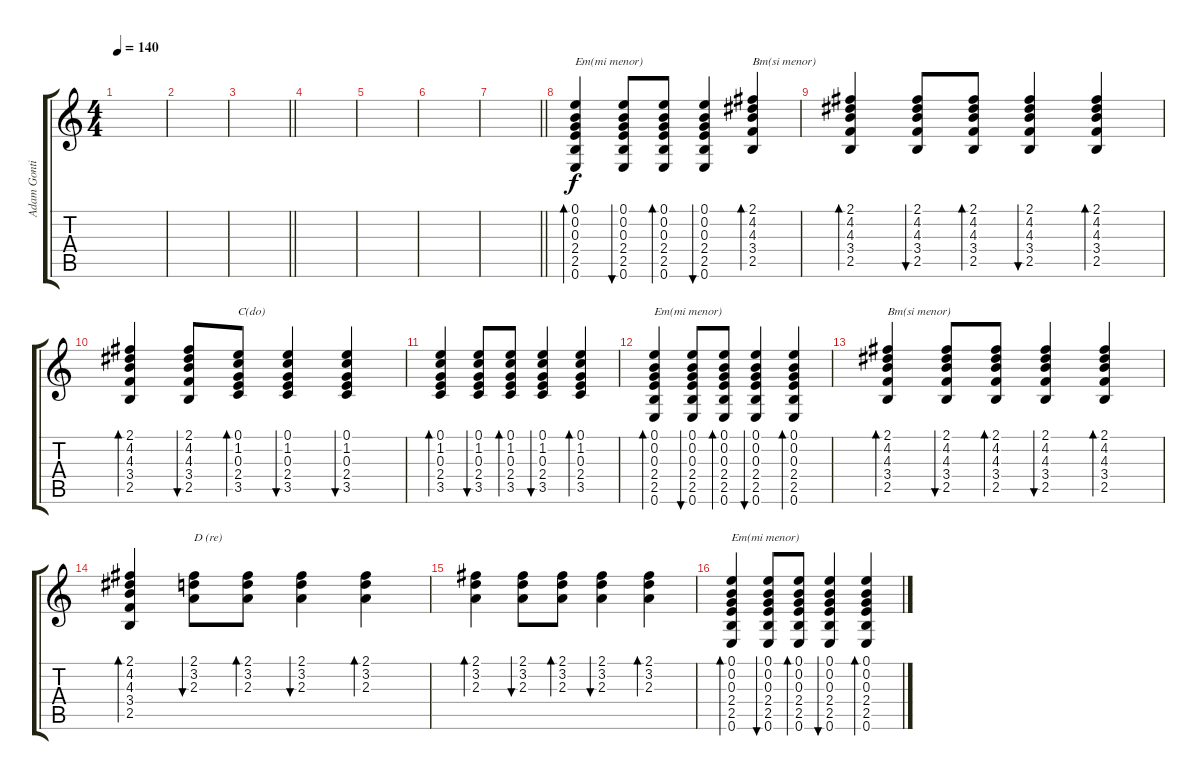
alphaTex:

\track ("Adam Gontier" "Adam Gonti") {instrument acousticguitarsteel}
\staff {score tabs}
\tuning (E4 B3 G3 D3 A2 E2) {hide}
\ts (4 4)
\tempo 140
\clef g2
\ks c
|
|
\barLineRight lightlight
|
|
|
|
\barLineRight lightlight
|
(0.1 0.2 0.3 2.4 2.5 0.6).4{bd 60 txt "Em(mi menor)"} (0.1 0.2 0.3 2.4 2.5 0.6).8{bu 60} (0.1 0.2 0.3 2.4 2.5 0.6).8{bd 60} (0.1 0.2 0.3 2.4 2.5 0.6).4{bu 60} (2.1 4.2 4.3 3.4 2.5).4{bd 60 txt "Bm(si menor)"} |
(2.1 4.2 4.3 3.4 2.5).4{bd 60} (2.1 4.2 4.3 3.4 2.5).8{bu 60} (2.1 4.2 4.3 3.4 2.5).8{bd 60} (2.1 4.2 4.3 3.4 2.5).4{bu 60} (2.1 4.2 4.3 3.4 2.5).4{bd 60} |
(2.1 4.2 4.3 3.4 2.5).4{bd 60} (2.1 4.2 4.3 3.4 2.5).8{bu 60} (0.1 1.2 0.3 2.4 3.5).8{bd 60 txt "C(do)"} (0.1 1.2 0.3 2.4 3.5).4{bu 60} (0.1 1.2 0.3 2.4 3.5).4{bu 60} |
(0.1 1.2 0.3 2.4 3.5).4{bd 60} (0.1 1.2 0.3 2.4 3.5).8{bu 60} (0.1 1.2 0.3 2.4 3.5).8{bd 60} (0.1 1.2 0.3 2.4 3.5).4{bu 60} (0.1 1.2 0.3 2.4 3.5).4{bd 60} |
(0.1 0.2 0.3 2.4 2.5 0.6).4{bd 60 txt "Em(mi menor)"} (0.1 0.2 0.3 2.4 2.5 0.6).8{bu 60} (0.1 0.2 0.3 2.4 2.5 0.6).8{bd 60} (0.1 0.2 0.3 2.4 2.5 0.6).4{bu 60} (0.1 0.2 0.3 2.4 2.5 0.6).4{bd 60} |
(2.1 4.2 4.3 3.4 2.5).4{bd 60 txt "Bm(si menor)"} (2.1 4.2 4.3 3.4 2.5).8{bu 60} (2.1 4.2 4.3 3.4 2.5).8{bd 60} (2.1 4.2 4.3 3.4 2.5).4{bu 60} (2.1 4.2 4.3 3.4 2.5).4{bd 60} |
(2.1 4.2 4.3 3.4 2.5).4{bd 60} (2.1 3.2 2.3).8{bu 60 txt "D (re)"} (2.1 3.2 2.3).8{bd 60} (2.1 3.2 2.3).4{bu 60} (2.1 3.2 2.3).4{bd 60} |
(2.1 3.2 2.3).4{bd 60} (2.1 3.2 2.3).8{bu 60} (2.1 3.2 2.3).8{bd 60} (2.1 3.2 2.3).4{bu 60} (2.1 3.2 2.3).4{bd 60} |
(0.1 0.2 0.3 2.4 2.5 0.6).4{bd 60 txt "Em(mi menor)"} (0.1 0.2 0.3 2.4 2.5 0.6).8{bu 60} (0.1 0.2 0.3 2.4 2.5 0.6).8{bd 60} (0.1 0.2 0.3 2.4 2.5 0.6).4{bu 60} (0.1 0.2 0.3 2.4 2.5 0.6).4{bd 60}
